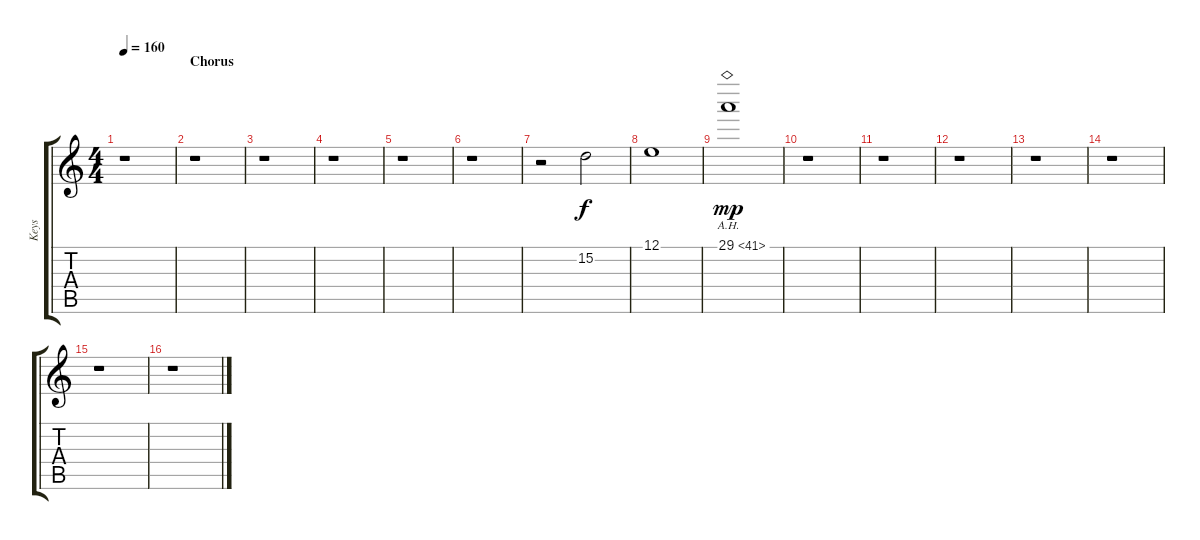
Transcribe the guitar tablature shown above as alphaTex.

\track ("Keys" "Keys") {instrument electricpiano1}
\staff {score tabs}
\tuning (E4 B3 G3 D3 A2 E2) {hide}
\ts (4 4)
\tempo 160
\clef g2
\ks c
r.1{dy f} |
\section ("" "Chorus")
r.1 |
r.1 |
r.1 |
r.1 |
r.1 |
r.2 15.2.2 |
12.1.1 |
29.1{ah 12}.1{dy mp} |
r.1 |
r.1 |
r.1 |
r.1 |
r.1 |
r.1 |
r.1
